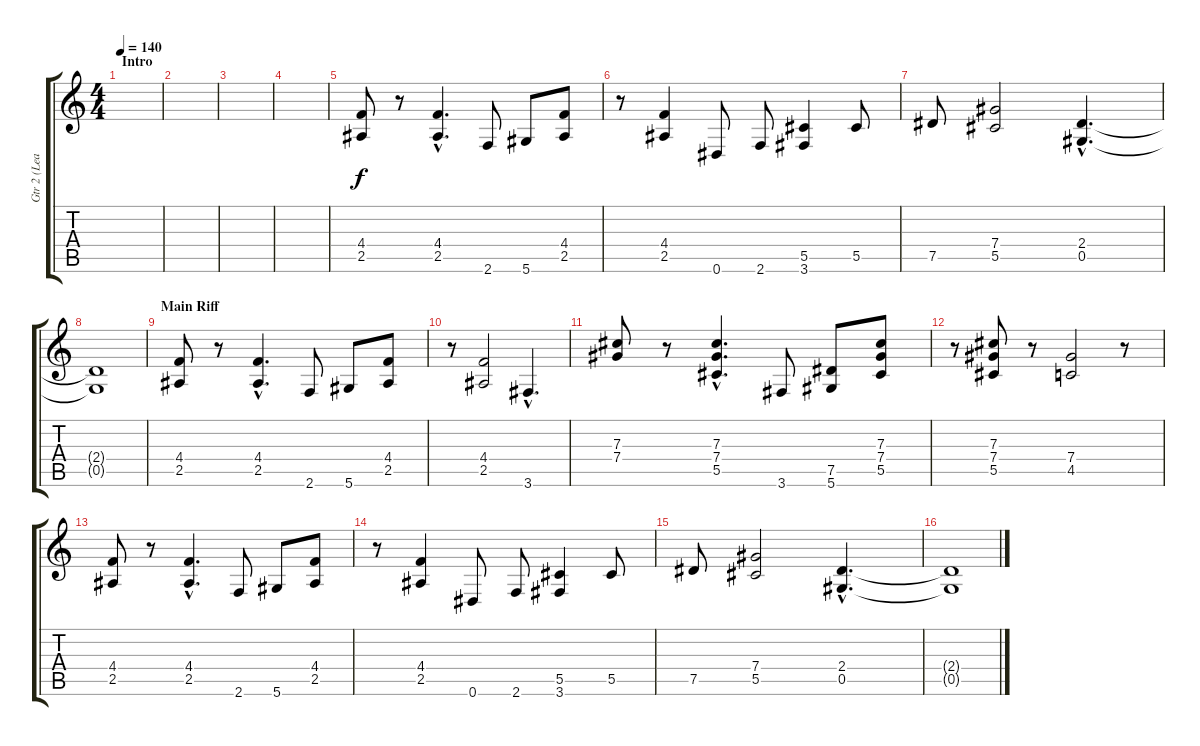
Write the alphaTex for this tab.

\track ("Gtr 2 (Lead)" "Gtr 2 (Lea") {instrument distortionguitar}
\staff {score tabs}
\tuning (Eb4 Bb3 Gb3 Db3 Ab2 Eb2) {hide}
\ts (4 4)
\section ("" "Intro")
\tempo 140
\clef g2
\ks c
|
|
|
|
(4.4 2.5).8 r.8 (4.4{hac} 2.5{hac}).4{d} 2.6.8 5.6.8 (4.4 2.5).8 |
r.8 (4.4 2.5).4 0.6.8 2.6.8 (5.5 3.6).4 5.5.8 |
7.5.8 (7.4 5.5).2 (2.4{hac} 0.5{hac}).4{d} |
(2.4{t} 0.5{t}).1 |
\section ("" "Main Riff")
(4.4 2.5).8 r.8 (4.4{hac} 2.5{hac}).4{d} 2.6.8 5.6.8 (4.4 2.5).8 |
r.8 (4.4 2.5).2 3.6{hac}.4{d} |
(7.3 7.4).8 r.8 (7.3{hac} 7.4{hac} 5.5{hac}).4{d} 3.6.8 (7.5 5.6).8 (7.3 7.4 5.5).8 |
r.8 (7.3 7.4 5.5).8 r.8 (7.4 4.5).2 r.8 |
(4.4 2.5).8 r.8 (4.4{hac} 2.5{hac}).4{d} 2.6.8 5.6.8 (4.4 2.5).8 |
r.8 (4.4 2.5).4 0.6.8 2.6.8 (5.5 3.6).4 5.5.8 |
7.5.8 (7.4 5.5).2 (2.4{hac} 0.5{hac}).4{d} |
(2.4{t} 0.5{t}).1
